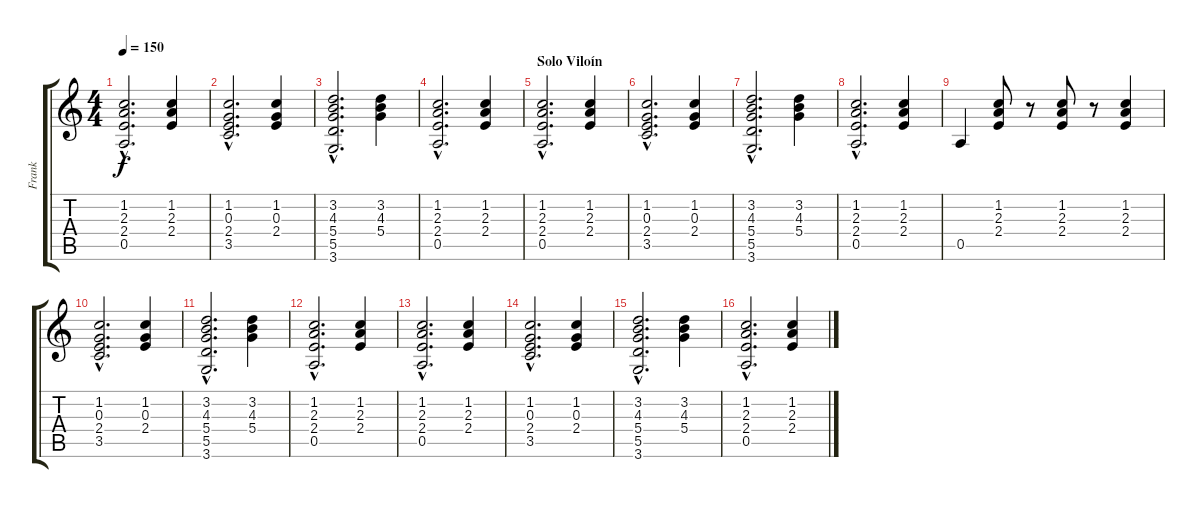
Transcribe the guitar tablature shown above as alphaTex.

\track ("Frank" "Frank") {instrument electricguitarjazz}
\staff {score tabs}
\tuning (E4 B3 G3 D3 A2 E2) {hide}
\ts (4 4)
\tempo 150
\clef g2
\ks c
(1.2{hac} 2.3{hac} 2.4{hac} 0.5{hac}).2{d dy f} (1.2 2.3 2.4).4 |
(1.2{hac} 0.3{hac} 2.4{hac} 3.5{hac}).2{d} (1.2 0.3 2.4).4 |
(3.2{hac} 4.3{hac} 5.4{hac} 5.5{hac} 3.6{hac}).2{d} (3.2 4.3 5.4).4 |
(1.2{hac} 2.3{hac} 2.4{hac} 0.5{hac}).2{d} (1.2 2.3 2.4).4 |
\section ("" "Solo Viloín")
(1.2{hac} 2.3{hac} 2.4{hac} 0.5{hac}).2{d} (1.2 2.3 2.4).4 |
(1.2{hac} 0.3{hac} 2.4{hac} 3.5{hac}).2{d} (1.2 0.3 2.4).4 |
(3.2{hac} 4.3{hac} 5.4{hac} 5.5{hac} 3.6{hac}).2{d} (3.2 4.3 5.4).4 |
(1.2{hac} 2.3{hac} 2.4{hac} 0.5{hac}).2{d} (1.2 2.3 2.4).4 |
0.5.4 (1.2 2.3 2.4).8 r.8 (1.2 2.3 2.4).8 r.8 (1.2 2.3 2.4).4 |
(1.2{hac} 0.3{hac} 2.4{hac} 3.5{hac}).2{d} (1.2 0.3 2.4).4 |
(3.2{hac} 4.3{hac} 5.4{hac} 5.5{hac} 3.6{hac}).2{d} (3.2 4.3 5.4).4 |
(1.2{hac} 2.3{hac} 2.4{hac} 0.5{hac}).2{d} (1.2 2.3 2.4).4 |
(1.2{hac} 2.3{hac} 2.4{hac} 0.5{hac}).2{d} (1.2 2.3 2.4).4 |
(1.2{hac} 0.3{hac} 2.4{hac} 3.5{hac}).2{d} (1.2 0.3 2.4).4 |
(3.2{hac} 4.3{hac} 5.4{hac} 5.5{hac} 3.6{hac}).2{d} (3.2 4.3 5.4).4 |
(1.2{hac} 2.3{hac} 2.4{hac} 0.5{hac}).2{d} (1.2 2.3 2.4).4
